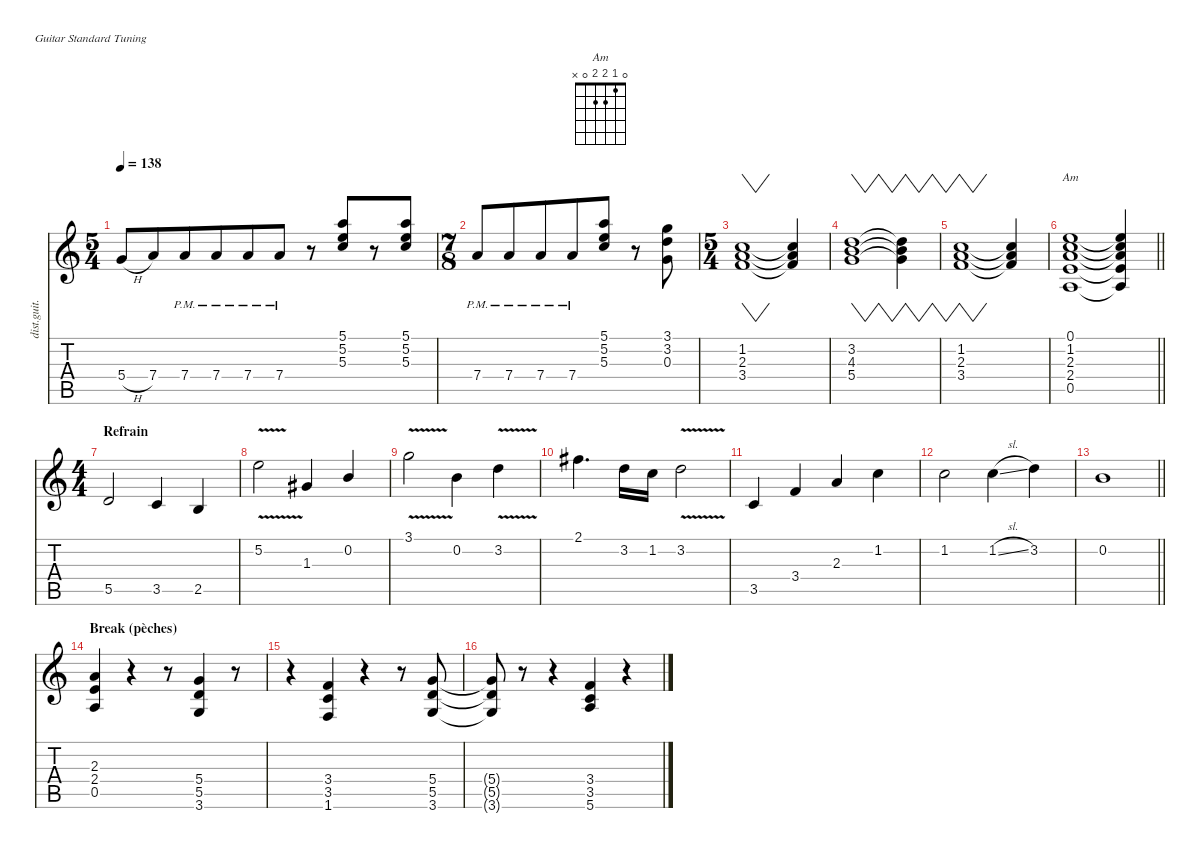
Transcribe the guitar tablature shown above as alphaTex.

\defaultSystemsLayout 4
\hideDynamics
\bracketExtendMode nobrackets
\track ("Sylvain" "dist.guit.") {instrument distortionguitar}
\staff {score tabs}
\tuning (E4 B3 G3 D3 A2 E2)
\chord ("Am" 0 1 2 2 0 x) {showfingering false}
\ts (5 4)
\beaming (8 6 4)
\tempo 138
\clef g2
\ks aminor
5.4{h}.8{dy f beam Up} 7.4.8{beam Up} 7.4{pm}.8{beam Up} 7.4{pm}.8{beam Up} 7.4{pm}.8{beam Up} 7.4{pm}.8{beam Up} r.8{beam Up} (5.3 5.2 5.1).8{beam Down} r.8{beam Down} (5.3 5.2 5.1).8{beam Down} |
\ts (7 8)
\beaming (8 6 4)
7.4{pm}.8{beam Up} 7.4{pm}.8{beam Up} 7.4{pm}.8{beam Up} 7.4{pm}.8{beam Up} (5.3 5.2 5.1).8{beam Up} r.8{beam Up} (3.1 3.2 0.3).8{beam Down} |
\ts (5 4)
\beaming (8 6 4)
(1.2 2.3 3.4).1{vw beam Up} (3.4{t} 2.3{t} 1.2{t}).4{beam Up} |
(3.2 4.3 5.4).1{vw beam Down} (5.4{t} 4.3{t} 3.2{t}).4{vw beam Down} |
(1.2 2.3 3.4).1{vw beam Up} (3.4{t} 2.3{t} 1.2{t}).4{beam Up} |
\barLineRight lightlight
(0.5 2.4 2.3 1.2 0.1).1{ch "Am" beam Up} (0.5{t} 2.4{t} 2.3{t} 1.2{t} 0.1{t}).4{beam Up} |
\ts (4 4)
\beaming (8 2 2 2 2)
\section ("" "Refrain")
5.5.2{instrument distortionguitar beam Up} 3.5.4{beam Up} 2.5.4{beam Up} |
5.2{v}.2{beam Down} 1.3{acc #}.4{beam Up} 0.2.4{beam Up} |
3.1{v}.2{beam Down} 0.2.4{beam Down} 3.2{v}.4{beam Down} |
2.1{acc #}.4{d beam Down} 3.2.16{beam Down} 1.2.16{beam Down} 3.2{v}.2{beam Down} |
3.5.4{beam Up} 3.4.4{beam Up} 2.3.4{beam Up} 1.2.4{beam Down} |
1.2.2{beam Down} 1.2{sl}.4{beam Down} 3.2.4{beam Down} |
\barLineRight lightlight
0.2.1{beam Down} |
\section ("" "Break (pèches)")
(0.5 2.4 2.3).4{beam Up} r.4{beam Up} r.8{beam Up} (3.6 5.5 5.4).4{beam Up} r.8{beam Up} |
r.4{beam Down} (1.6 3.5 3.4).4{beam Up} r.4{beam Up} r.8{beam Up} (3.6 5.5 5.4).8{beam Up} |
(3.6{t} 5.5{t} 5.4{t}).8{dy mf beam Up} r.8{beam Up} r.4{beam Up} (5.6 3.5 3.4).4{beam Up} r.4{beam Up}
